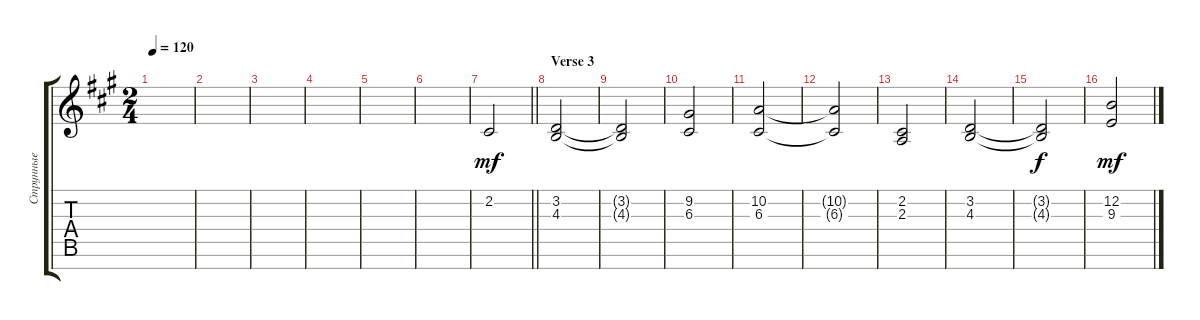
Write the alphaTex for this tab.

\track ("Струнные" "Струнные") {instrument stringensemble1}
\staff {score tabs}
\tuning (E4 B3 G3 D3 A2 E2 B1) {hide}
\ts (2 4)
\tempo 120
\clef g2
\ks f#minor
|
|
|
|
|
|
\barLineRight lightlight
2.2.2{dy mf} |
\section ("" "Verse 3")
(3.2 4.3).2 |
(3.2{t} 4.3{t}).2 |
(9.2 6.3).2 |
(10.2 6.3).2 |
(10.2{t} 6.3{t}).2 |
(2.2 2.3).2 |
(3.2 4.3).2 |
(3.2{t} 4.3{t}).2{dy f} |
(12.2 9.3).2{dy mf}
